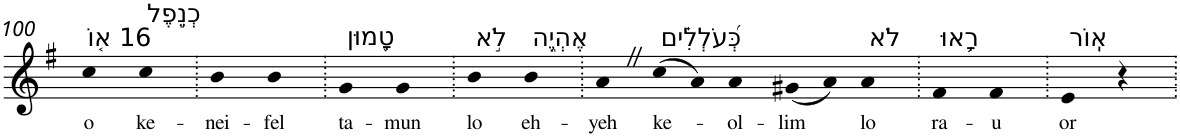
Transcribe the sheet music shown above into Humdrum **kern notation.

**kern	**text
*part1	*part1
*staff1	*staff1
*I"Piano	*
*I'Pno	*
!!LO:PB:g=z
*clefG2	*
*k[f#]	*
*G:	*
=100	=100
!LO:TX:a:t=16 א֤וֹ	!
!	!LO:LY:b
4cc	o
!LO:TX:a:t=כְנֵ֣פֶל	!
!	!LO:LY:b
4cc	ke-
=101.	=101.
!	!LO:LY:b
4b	-nei-
!	!LO:LY:b
4b	-fel
=102.	=102.
!LO:TX:a:t=טָ֭מוּן	!
!	!LO:LY:b
4g	ta-
!	!LO:LY:b
4g	-mun
=103.	=103.
!LO:TX:a:t=לֹ֣א	!
!	!LO:LY:b
4b	lo
!LO:TX:a:t=אֶהְיֶ֑ה	!
!	!LO:LY:b
4b	eh-
=104.	=104.
!	!LO:LY:b
4aZ	-yeh
!LO:TX:a:t=כְּ֝עֹלְלִ֗ים	!
!	!LO:LY:b
(8cc	ke-
8a)	.
!	!LO:LY:b
4a	-ol-
!	!LO:LY:b
(8g#X	-lim
8a)	.
!LO:TX:a:t=לֹא	!
!	!LO:LY:b
4a	lo
=105.	=105.
!LO:TX:a:t=רָ֥אוּ	!
!	!LO:LY:b
4f#	ra-
!	!LO:LY:b
4f#	-u
=106.	=106.
!LO:TX:a:t=אֽוֹר	!
!	!LO:LY:b
4e	or
4r	.
=.	=.
*-	*-
